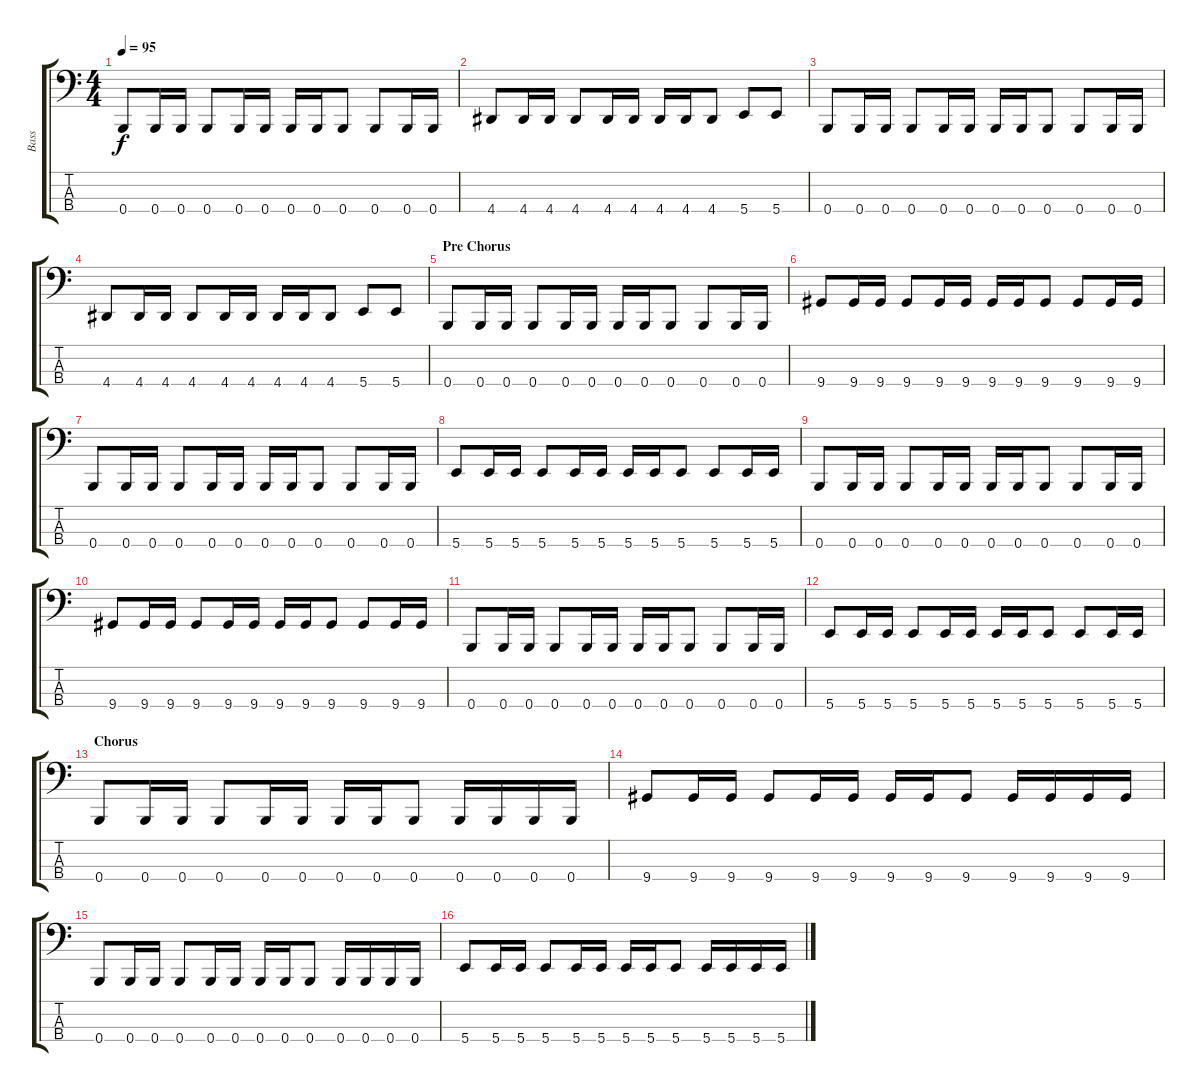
\track ("Bass" "Bass") {instrument electricbassfinger}
\staff {score tabs}
\tuning (E2 B1 Gb1 B0) {hide}
\ts (4 4)
\tempo 95
\clef f4
\ks c
0.4.8{dy f} 0.4.16 0.4.16 0.4.8 0.4.16 0.4.16 0.4.16 0.4.16 0.4.8 0.4.8 0.4.16 0.4.16 |
4.4.8 4.4.16 4.4.16 4.4.8 4.4.16 4.4.16 4.4.16 4.4.16 4.4.8 5.4.8 5.4.8 |
0.4.8 0.4.16 0.4.16 0.4.8 0.4.16 0.4.16 0.4.16 0.4.16 0.4.8 0.4.8 0.4.16 0.4.16 |
4.4.8 4.4.16 4.4.16 4.4.8 4.4.16 4.4.16 4.4.16 4.4.16 4.4.8 5.4.8 5.4.8 |
\section ("" "Pre Chorus")
0.4.8 0.4.16 0.4.16 0.4.8 0.4.16 0.4.16 0.4.16 0.4.16 0.4.8 0.4.8 0.4.16 0.4.16 |
9.4.8 9.4.16 9.4.16 9.4.8 9.4.16 9.4.16 9.4.16 9.4.16 9.4.8 9.4.8 9.4.16 9.4.16 |
0.4.8 0.4.16 0.4.16 0.4.8 0.4.16 0.4.16 0.4.16 0.4.16 0.4.8 0.4.8 0.4.16 0.4.16 |
5.4.8 5.4.16 5.4.16 5.4.8 5.4.16 5.4.16 5.4.16 5.4.16 5.4.8 5.4.8 5.4.16 5.4.16 |
0.4.8 0.4.16 0.4.16 0.4.8 0.4.16 0.4.16 0.4.16 0.4.16 0.4.8 0.4.8 0.4.16 0.4.16 |
9.4.8 9.4.16 9.4.16 9.4.8 9.4.16 9.4.16 9.4.16 9.4.16 9.4.8 9.4.8 9.4.16 9.4.16 |
0.4.8 0.4.16 0.4.16 0.4.8 0.4.16 0.4.16 0.4.16 0.4.16 0.4.8 0.4.8 0.4.16 0.4.16 |
5.4.8 5.4.16 5.4.16 5.4.8 5.4.16 5.4.16 5.4.16 5.4.16 5.4.8 5.4.8 5.4.16 5.4.16 |
\section ("" "Chorus")
0.4.8 0.4.16 0.4.16 0.4.8 0.4.16 0.4.16 0.4.16 0.4.16 0.4.8 0.4.16 0.4.16 0.4.16 0.4.16 |
9.4.8 9.4.16 9.4.16 9.4.8 9.4.16 9.4.16 9.4.16 9.4.16 9.4.8 9.4.16 9.4.16 9.4.16 9.4.16 |
0.4.8 0.4.16 0.4.16 0.4.8 0.4.16 0.4.16 0.4.16 0.4.16 0.4.8 0.4.16 0.4.16 0.4.16 0.4.16 |
5.4.8 5.4.16 5.4.16 5.4.8 5.4.16 5.4.16 5.4.16 5.4.16 5.4.8 5.4.16 5.4.16 5.4.16 5.4.16
